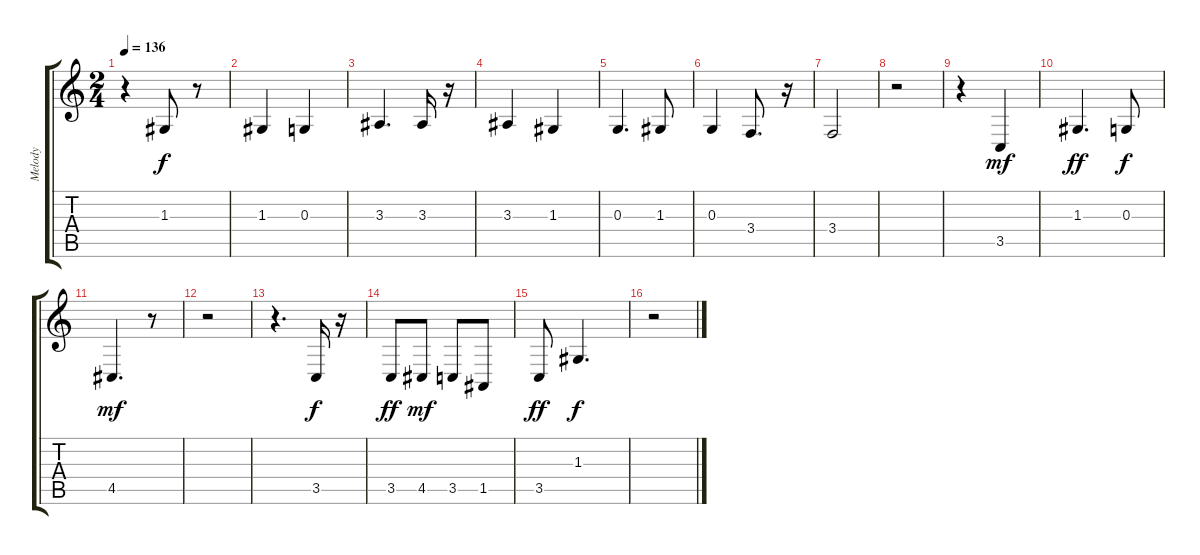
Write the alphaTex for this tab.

\track ("Melody" "Melody") {instrument altosax}
\staff {score tabs}
\tuning (E4 B3 G3 D3 A2 E2) {hide}
\ts (2 4)
\tempo 136
\clef g2
\ks c
r.4{dy f} 1.3.8 r.8 |
1.3.4 0.3.4 |
3.3.4{d} 3.3.16 r.16 |
3.3.4 1.3.4 |
0.3.4{d} 1.3.8 |
0.3.4 3.4.8{d} r.16 |
3.4.2 |
r.2 |
r.4 3.5.4{dy mf} |
1.3.4{d dy ff} 0.3.8{dy f} |
4.5.4{d dy mf} r.8 |
r.2 |
r.4{d} 3.5.16{dy f} r.16 |
3.5.8{dy ff} 4.5.8{dy mf} 3.5.8 1.5.8 |
3.5.8{dy ff} 1.3.4{d dy f} |
r.2
